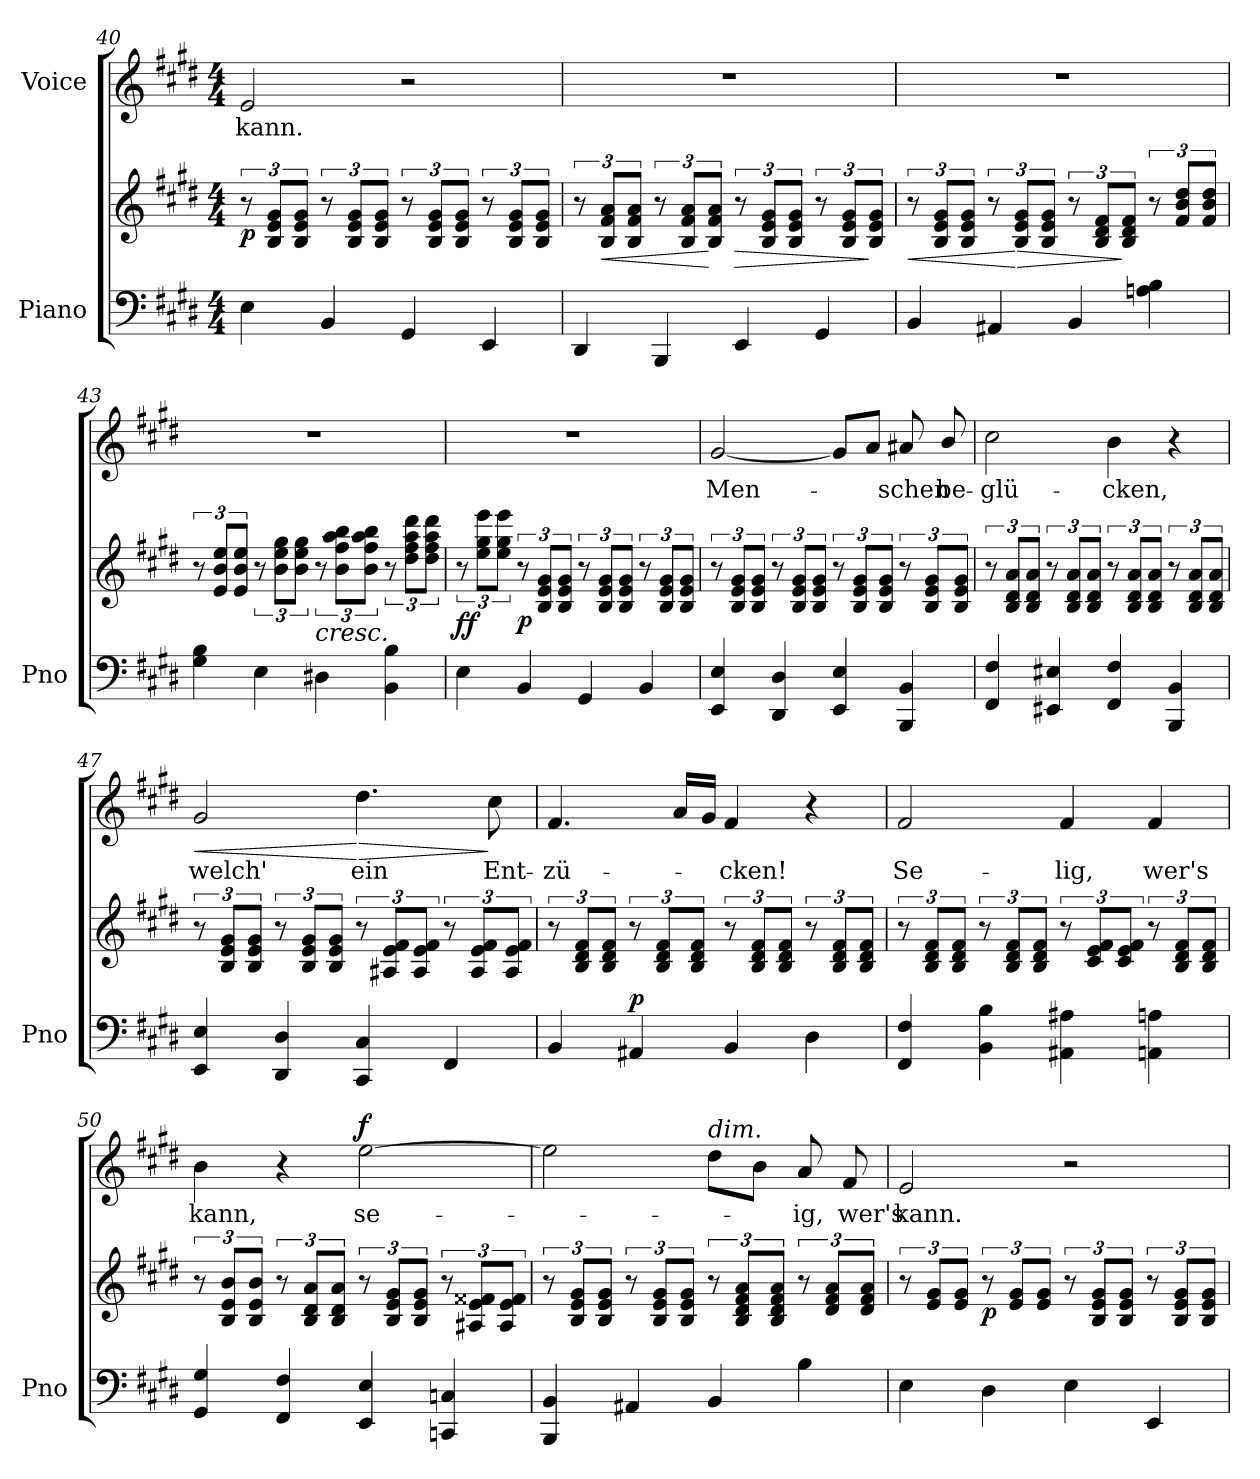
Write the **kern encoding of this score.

**kern	**kern	**dynam	**kern	**text	**dynam
*part2	*part2	*part2	*part1	*part1	*part1
*staff3	*staff2	*staff2/3	*staff1	*staff1	*staff1
*I"Piano	*	*	*I"Voice	*	*
*I'Pno	*	*	*	*	*
*clefF4	*clefG2	*	*clefG2	*	*
*k[f#c#g#d#]	*k[f#c#g#d#]	*	*k[f#c#g#d#]	*	*
*M4/4	*M4/4	*	*M4/4	*	*
=40	=40	=40	=40	=40	=40
!	!	!LO:DY:b	!	!LO:LY:b	!
4E\	12r	p	2e/	kann.	.
.	12B/ 12e/ 12g#/L	.	.	.	.
.	12B/ 12e/ 12g#/J	.	.	.	.
4BB/	12r	.	.	.	.
.	12B/ 12e/ 12g#/L	.	.	.	.
.	12B/ 12e/ 12g#/J	.	.	.	.
4GG#/	12r	.	2r	.	.
.	12B/ 12e/ 12g#/L	.	.	.	.
.	12B/ 12e/ 12g#/J	.	.	.	.
4EE/	12r	.	.	.	.
.	12B/ 12e/ 12g#/L	.	.	.	.
.	12B/ 12e/ 12g#/J	.	.	.	.
!!LO:LB:g=z
=41	=41	=41	=41	=41	=41
4DD#/	12r	.	1r	.	.
!	!	!LO:HP:b	!	!	!
.	12B/ 12f#/ 12a/L	<	.	.	.
.	12B/ 12f#/ 12a/J	.	.	.	.
4BBB/	12r	.	.	.	.
.	12B/ 12f#/ 12a/L	.	.	.	.
.	12B/ 12f#/ 12a/J	[	.	.	.
!	!	!LO:HP:b	!	!	!
4EE/	12r	>	.	.	.
.	12B/ 12e/ 12g#/L	.	.	.	.
.	12B/ 12e/ 12g#/J	.	.	.	.
4GG#/	12r	.	.	.	.
.	12B/ 12e/ 12g#/L	.	.	.	.
.	12B/ 12e/ 12g#/J	]	.	.	.
!!LO:LB:g=z
=42	=42	=42	=42	=42	=42
!	!	!LO:HP:b	!	!	!
4BB/	12r	<	1r	.	.
.	12B/ 12e/ 12g#/L	.	.	.	.
.	12B/ 12e/ 12g#/J	.	.	.	.
4AA#X/	12r	.	.	.	.
!	!	!LO:HP:n=1:b	!	!	!
.	12B/ 12e/ 12g#/L	[ >	.	.	.
.	12B/ 12e/ 12g#/J	.	.	.	.
4BB/	12r	.	.	.	.
.	12B/ 12d#/ 12f#/L	.	.	.	.
.	12B/ 12d#/ 12f#/J	]	.	.	.
4An\ 4B\	12r	.	.	.	.
.	12f#/ 12b/ 12dd#/L	.	.	.	.
.	12f#/ 12b/ 12dd#/J	.	.	.	.
=43	=43	=43	=43	=43	=43
4G#\ 4B\	12r	.	1r	.	.
.	12e/ 12b/ 12ee/L	.	.	.	.
.	12e/ 12b/ 12ee/J	.	.	.	.
4E\	12r	.	.	.	.
.	12b\ 12ee\ 12gg#\L	.	.	.	.
.	12b\ 12ee\ 12gg#\J	.	.	.	.
!	!LO:TX:b:i:t=cresc.	!	!	!	!
4D#X\	12r	.	.	.	.
.	12b\ 12ff#\ 12aa\ 12bb\L	.	.	.	.
.	12b\ 12ff#\ 12aa\ 12bb\J	.	.	.	.
4BB\ 4B\	12r	.	.	.	.
.	12dd#\ 12ff#\ 12aa\ 12ddd#\L	.	.	.	.
.	12dd#\ 12ff#\ 12aa\ 12ddd#\J	.	.	.	.
!!LO:PB:g=z
=44	=44	=44	=44	=44	=44
!	!	!LO:DY:b	!	!	!
4E\	12r	ff	1r	.	.
.	12ee\ 12gg#\ 12eee\L	.	.	.	.
.	12ee\ 12gg#\ 12eee\J	.	.	.	.
!	!	!LO:DY:b	!	!	!
4BB/	12r	p	.	.	.
.	12B/ 12e/ 12g#/L	.	.	.	.
.	12B/ 12e/ 12g#/J	.	.	.	.
4GG#/	12r	.	.	.	.
.	12B/ 12e/ 12g#/L	.	.	.	.
.	12B/ 12e/ 12g#/J	.	.	.	.
4BB/	12r	.	.	.	.
.	12B/ 12e/ 12g#/L	.	.	.	.
.	12B/ 12e/ 12g#/J	.	.	.	.
=45	=45	=45	=45	=45	=45
!	!	!	!	!LO:LY:b	!
4EE/ 4E/	12r	.	[2g#/	Men-	.
.	12B/ 12e/ 12g#/L	.	.	.	.
.	12B/ 12e/ 12g#/J	.	.	.	.
4DD#/ 4D#/	12r	.	.	.	.
.	12B/ 12e/ 12g#/L	.	.	.	.
.	12B/ 12e/ 12g#/J	.	.	.	.
4EE/ 4E/	12r	.	8g#/L]	.	.
.	12B/ 12e/ 12g#/L	.	.	.	.
.	.	.	8a/J	.	.
.	12B/ 12e/ 12g#/J	.	.	.	.
!	!	!	!	!LO:LY:b	!
4BBB/ 4BB/	12r	.	8a#X/	-schen	.
.	12B/ 12e/ 12g#/L	.	.	.	.
!	!	!	!	!LO:LY:b	!
.	.	.	8b/	be-	.
.	12B/ 12e/ 12g#/J	.	.	.	.
!!LO:LB:g=z
=46	=46	=46	=46	=46	=46
!	!	!	!	!LO:LY:b	!
4FF#/ 4F#/	12r	.	2cc#\	-glü-	.
.	12B/ 12d#/ 12a/L	.	.	.	.
.	12B/ 12d#/ 12a/J	.	.	.	.
4EE#X/ 4E#X/	12r	.	.	.	.
.	12B/ 12d#/ 12a/L	.	.	.	.
.	12B/ 12d#/ 12a/J	.	.	.	.
!	!	!	!	!LO:LY:b	!
4FF#/ 4F#/	12r	.	4b\	-cken,	.
.	12B/ 12d#/ 12a/L	.	.	.	.
.	12B/ 12d#/ 12a/J	.	.	.	.
4BBB/ 4BB/	12r	.	4r	.	.
.	12B/ 12d#/ 12a/L	.	.	.	.
.	12B/ 12d#/ 12a/J	.	.	.	.
=47	=47	=47	=47	=47	=47
!	!	!	!	!LO:LY:b	!LO:HP:b
4EE/ 4E/	12r	.	2g#/	welch'	<
.	12B/ 12e/ 12g#/L	.	.	.	.
.	12B/ 12e/ 12g#/J	.	.	.	.
4DD#/ 4D#/	12r	.	.	.	.
.	12B/ 12e/ 12g#/L	.	.	.	.
.	12B/ 12e/ 12g#/J	.	.	.	.
!	!	!	!	!LO:LY:b	!LO:HP:n=1:b
4CC#/ 4C#/	12r	.	4.dd#\	ein	[ >
.	12A#X/ 12e/ 12f#/L	.	.	.	.
.	12A#/ 12e/ 12f#/J	.	.	.	.
4FF#/	12r	.	.	.	.
.	12A#/ 12e/ 12f#/L	.	.	.	.
!	!	!	!	!LO:LY:b	!
.	.	.	8cc#\	Ent-	]
.	12A#/ 12e/ 12f#/J	.	.	.	.
!!LO:LB:g=z
=48	=48	=48	=48	=48	=48
!	!	!	!	!LO:LY:b	!
4BB/	12r	.	4.f#/	-zü-	.
.	12B/ 12d#/ 12f#/L	.	.	.	.
.	12B/ 12d#/ 12f#/J	.	.	.	.
!	!	!LO:DY:a=2	!	!	!
4AA#X/	12r	p	.	.	.
.	12B/ 12d#/ 12f#/L	.	.	.	.
.	.	.	16a/LL	.	.
.	12B/ 12d#/ 12f#/J	.	.	.	.
.	.	.	16g#/JJ	.	.
!	!	!	!	!LO:LY:b	!
4BB/	12r	.	4f#/	-cken!	.
.	12B/ 12d#/ 12f#/L	.	.	.	.
.	12B/ 12d#/ 12f#/J	.	.	.	.
4D#\	12r	.	4r	.	.
.	12B/ 12d#/ 12f#/L	.	.	.	.
.	12B/ 12d#/ 12f#/J	.	.	.	.
!!LO:PB:g=z
=49	=49	=49	=49	=49	=49
!	!	!	!	!LO:LY:b	!
4FF#/ 4F#/	12r	.	2f#/	Se-	.
.	12B/ 12d#/ 12f#/L	.	.	.	.
.	12B/ 12d#/ 12f#/J	.	.	.	.
4BB\ 4B\	12r	.	.	.	.
.	12B/ 12d#/ 12f#/L	.	.	.	.
.	12B/ 12d#/ 12f#/J	.	.	.	.
!	!	!	!	!LO:LY:b	!
4AA#X\ 4A#X\	12r	.	4f#/	-lig,	.
.	12c#/ 12e/ 12f#/L	.	.	.	.
.	12c#/ 12e/ 12f#/J	.	.	.	.
!	!	!	!	!LO:LY:b	!
4AAn\ 4An\	12r	.	4f#/	wer's	.
.	12B/ 12d#/ 12f#/L	.	.	.	.
.	12B/ 12d#/ 12f#/J	.	.	.	.
=50	=50	=50	=50	=50	=50
!	!	!	!	!LO:LY:b	!
4GG#/ 4G#/	12r	.	4b\	kann,	.
.	12B/ 12e/ 12b/L	.	.	.	.
.	12B/ 12e/ 12b/J	.	.	.	.
4FF#/ 4F#/	12r	.	4r	.	.
.	12B/ 12d#/ 12a/L	.	.	.	.
.	12B/ 12d#/ 12a/J	.	.	.	.
!	!	!	!	!LO:LY:b	!LO:DY:a
4EE/ 4E/	12r	.	[2ee\	se-	f
.	12B/ 12e/ 12g#/L	.	.	.	.
.	12B/ 12e/ 12g#/J	.	.	.	.
4CCn/ 4Cn/	12r	.	.	.	.
.	12A#X/ 12e/ 12f##X/L	.	.	.	.
.	12A#/ 12e/ 12f##/J	.	.	.	.
!!LO:LB:g=z
=51	=51	=51	=51	=51	=51
4BBB/ 4BB/	12r	.	2ee\]	.	.
.	12B/ 12e/ 12g#/L	.	.	.	.
.	12B/ 12e/ 12g#/J	.	.	.	.
4AA#X/	12r	.	.	.	.
.	12B/ 12e/ 12g#/L	.	.	.	.
.	12B/ 12e/ 12g#/J	.	.	.	.
!	!	!	!LO:TX:a:i:t=dim.	!	!
4BB/	12r	.	8dd#\L	.	.
.	12B/ 12d#/ 12f#/ 12a/L	.	.	.	.
.	.	.	8b\J	.	.
.	12B/ 12d#/ 12f#/ 12a/J	.	.	.	.
!	!	!	!	!LO:LY:b	!
4B\	12r	.	8a/	-ig,	.
.	12d#/ 12f#/ 12a/L	.	.	.	.
!	!	!	!	!LO:LY:b	!
.	.	.	8f#/	wer's	.
.	12d#/ 12f#/ 12a/J	.	.	.	.
!!LO:LB:g=z
=52	=52	=52	=52	=52	=52
!	!	!	!	!LO:LY:b	!
4E\	12r	.	2e/	kann.	.
.	12e/ 12g#/L	.	.	.	.
.	12e/ 12g#/J	.	.	.	.
!	!	!LO:DY:b	!	!	!
4D#\	12r	p	.	.	.
.	12e/ 12g#/L	.	.	.	.
.	12e/ 12g#/J	.	.	.	.
4E\	12r	.	2r	.	.
.	12B/ 12e/ 12g#/L	.	.	.	.
.	12B/ 12e/ 12g#/J	.	.	.	.
4EE/	12r	.	.	.	.
.	12B/ 12e/ 12g#/L	.	.	.	.
.	12B/ 12e/ 12g#/J	.	.	.	.
=	=	=	=	=	=
*-	*-	*-	*-	*-	*-
